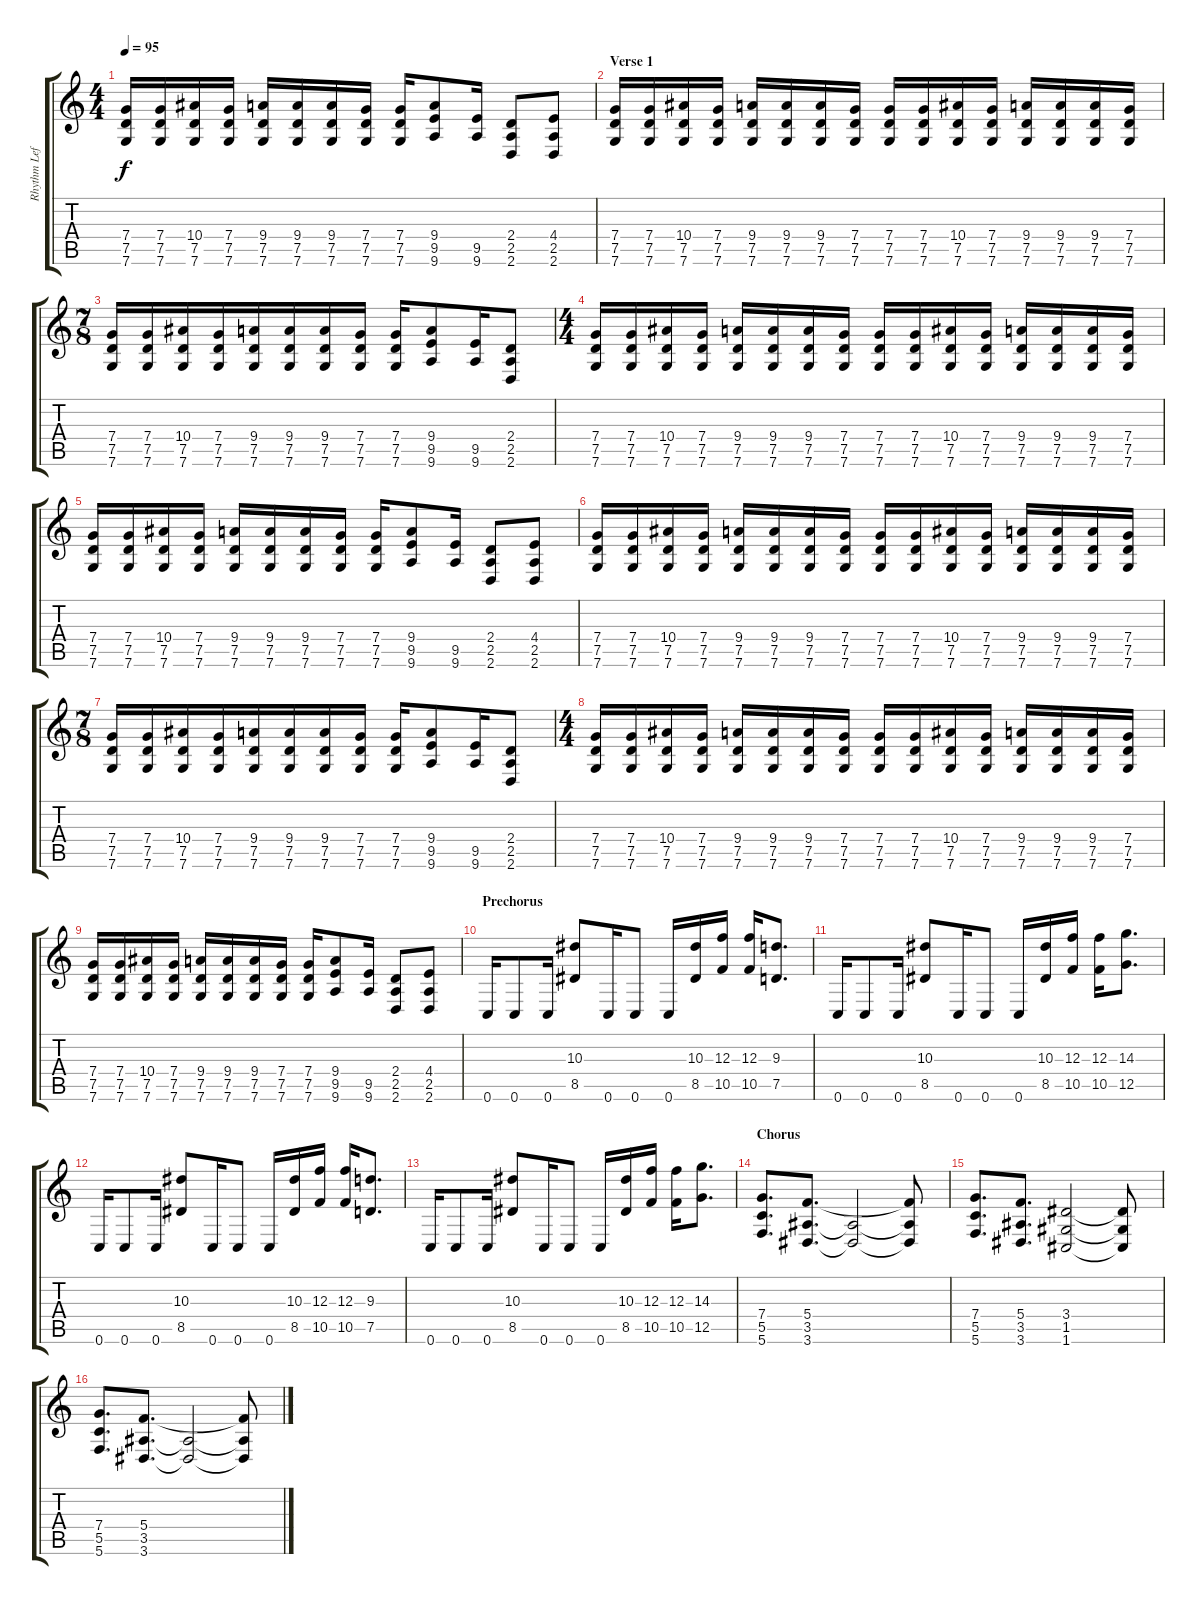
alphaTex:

\track ("Rhythm Left" "Rhythm Lef") {instrument distortionguitar}
\staff {score tabs}
\tuning (D4 A3 F3 C3 G2 C2) {hide}
\ts (4 4)
\tempo 95
\clef g2
\ks c
(7.4 7.5 7.6).16{dy f} (7.4 7.5 7.6).16 (10.4 7.5 7.6).16 (7.4 7.5 7.6).16 (9.4 7.5 7.6).16 (9.4 7.5 7.6).16 (9.4 7.5 7.6).16 (7.4 7.5 7.6).16 (7.4 7.5 7.6).16 (9.4 9.5 9.6).8 (9.5 9.6).16 (2.4 2.5 2.6).8 (4.4 2.5 2.6).8 |
\section ("" "Verse 1")
(7.4 7.5 7.6).16 (7.4 7.5 7.6).16 (10.4 7.5 7.6).16 (7.4 7.5 7.6).16 (9.4 7.5 7.6).16 (9.4 7.5 7.6).16 (9.4 7.5 7.6).16 (7.4 7.5 7.6).16 (7.4 7.5 7.6).16 (7.4 7.5 7.6).16 (10.4 7.5 7.6).16 (7.4 7.5 7.6).16 (9.4 7.5 7.6).16 (9.4 7.5 7.6).16 (9.4 7.5 7.6).16 (7.4 7.5 7.6).16 |
\ts (7 8)
(7.4 7.5 7.6).16 (7.4 7.5 7.6).16 (10.4 7.5 7.6).16 (7.4 7.5 7.6).16 (9.4 7.5 7.6).16 (9.4 7.5 7.6).16 (9.4 7.5 7.6).16 (7.4 7.5 7.6).16 (7.4 7.5 7.6).16 (9.4 9.5 9.6).8 (9.5 9.6).16 (2.4 2.5 2.6).8 |
\ts (4 4)
(7.4 7.5 7.6).16 (7.4 7.5 7.6).16 (10.4 7.5 7.6).16 (7.4 7.5 7.6).16 (9.4 7.5 7.6).16 (9.4 7.5 7.6).16 (9.4 7.5 7.6).16 (7.4 7.5 7.6).16 (7.4 7.5 7.6).16 (7.4 7.5 7.6).16 (10.4 7.5 7.6).16 (7.4 7.5 7.6).16 (9.4 7.5 7.6).16 (9.4 7.5 7.6).16 (9.4 7.5 7.6).16 (7.4 7.5 7.6).16 |
(7.4 7.5 7.6).16 (7.4 7.5 7.6).16 (10.4 7.5 7.6).16 (7.4 7.5 7.6).16 (9.4 7.5 7.6).16 (9.4 7.5 7.6).16 (9.4 7.5 7.6).16 (7.4 7.5 7.6).16 (7.4 7.5 7.6).16 (9.4 9.5 9.6).8 (9.5 9.6).16 (2.4 2.5 2.6).8 (4.4 2.5 2.6).8 |
(7.4 7.5 7.6).16 (7.4 7.5 7.6).16 (10.4 7.5 7.6).16 (7.4 7.5 7.6).16 (9.4 7.5 7.6).16 (9.4 7.5 7.6).16 (9.4 7.5 7.6).16 (7.4 7.5 7.6).16 (7.4 7.5 7.6).16 (7.4 7.5 7.6).16 (10.4 7.5 7.6).16 (7.4 7.5 7.6).16 (9.4 7.5 7.6).16 (9.4 7.5 7.6).16 (9.4 7.5 7.6).16 (7.4 7.5 7.6).16 |
\ts (7 8)
(7.4 7.5 7.6).16 (7.4 7.5 7.6).16 (10.4 7.5 7.6).16 (7.4 7.5 7.6).16 (9.4 7.5 7.6).16 (9.4 7.5 7.6).16 (9.4 7.5 7.6).16 (7.4 7.5 7.6).16 (7.4 7.5 7.6).16 (9.4 9.5 9.6).8 (9.5 9.6).16 (2.4 2.5 2.6).8 |
\ts (4 4)
(7.4 7.5 7.6).16 (7.4 7.5 7.6).16 (10.4 7.5 7.6).16 (7.4 7.5 7.6).16 (9.4 7.5 7.6).16 (9.4 7.5 7.6).16 (9.4 7.5 7.6).16 (7.4 7.5 7.6).16 (7.4 7.5 7.6).16 (7.4 7.5 7.6).16 (10.4 7.5 7.6).16 (7.4 7.5 7.6).16 (9.4 7.5 7.6).16 (9.4 7.5 7.6).16 (9.4 7.5 7.6).16 (7.4 7.5 7.6).16 |
(7.4 7.5 7.6).16 (7.4 7.5 7.6).16 (10.4 7.5 7.6).16 (7.4 7.5 7.6).16 (9.4 7.5 7.6).16 (9.4 7.5 7.6).16 (9.4 7.5 7.6).16 (7.4 7.5 7.6).16 (7.4 7.5 7.6).16 (9.4 9.5 9.6).8 (9.5 9.6).16 (2.4 2.5 2.6).8 (4.4 2.5 2.6).8 |
\section ("" "Prechorus")
0.6.16 0.6.8 0.6.16 (10.3 8.5).8 0.6.16 0.6.8 0.6.16 (10.3 8.5).16 (12.3 10.5).16 (12.3 10.5).16 (9.3 7.5).8{d} |
0.6.16 0.6.8 0.6.16 (10.3 8.5).8 0.6.16 0.6.8 0.6.16 (10.3 8.5).16 (12.3 10.5).16 (12.3 10.5).16 (14.3 12.5).8{d} |
0.6.16 0.6.8 0.6.16 (10.3 8.5).8 0.6.16 0.6.8 0.6.16 (10.3 8.5).16 (12.3 10.5).16 (12.3 10.5).16 (9.3 7.5).8{d} |
0.6.16 0.6.8 0.6.16 (10.3 8.5).8 0.6.16 0.6.8 0.6.16 (10.3 8.5).16 (12.3 10.5).16 (12.3 10.5).16 (14.3 12.5).8{d} |
\section ("" "Chorus")
(7.4 5.5 5.6).8{d} (5.4 3.5 3.6).8{d} (3.5{t} 3.6{t}).2 (5.4{t} 3.5{t} 3.6{t}).8 |
(7.4 5.5 5.6).8{d} (5.4 3.5 3.6).8{d} (3.4 1.5 1.6).2 (3.4{t} 1.5{t} 1.6{t}).8 |
(7.4 5.5 5.6).8{d} (5.4 3.5 3.6).8{d} (3.5{t} 3.6{t}).2 (5.4{t} 3.5{t} 3.6{t}).8
